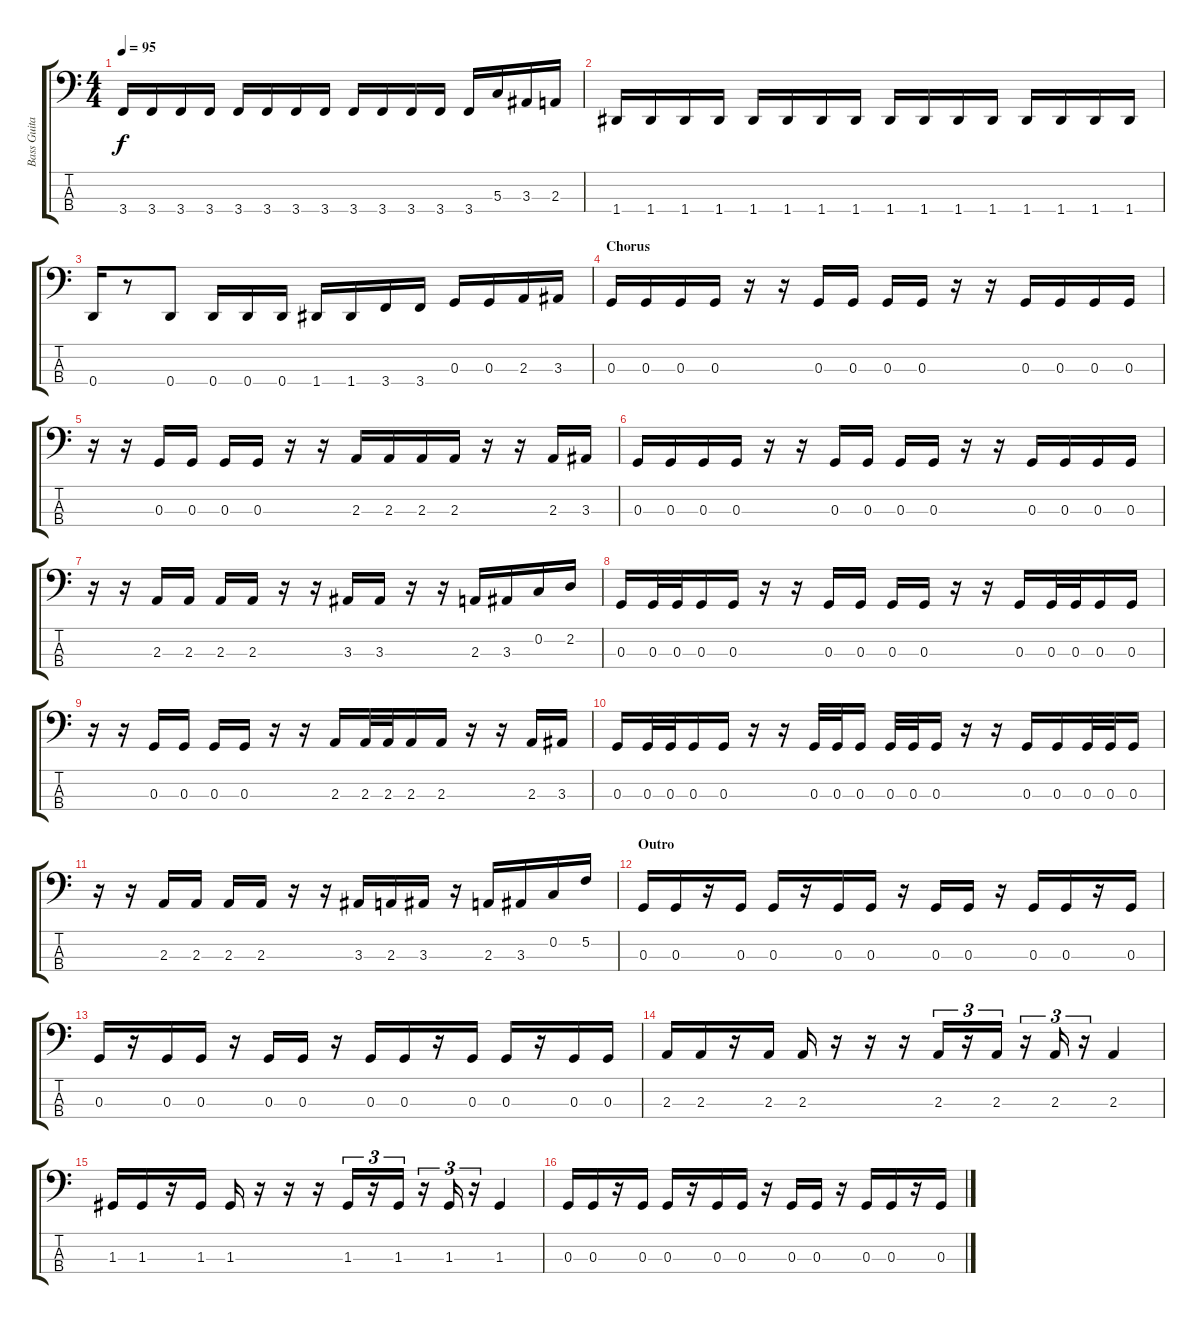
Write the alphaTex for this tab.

\track ("Bass Guitar" "Bass Guita") {instrument electricbassfinger}
\staff {score tabs}
\tuning (F2 C2 G1 D1) {hide}
\ts (4 4)
\tempo 95
\clef f4
\ks c
3.4.16{dy f} 3.4.16 3.4.16 3.4.16 3.4.16 3.4.16 3.4.16 3.4.16 3.4.16 3.4.16 3.4.16 3.4.16 3.4.16 5.3.16 3.3.16 2.3.16 |
1.4.16 1.4.16 1.4.16 1.4.16 1.4.16 1.4.16 1.4.16 1.4.16 1.4.16 1.4.16 1.4.16 1.4.16 1.4.16 1.4.16 1.4.16 1.4.16 |
0.4.16 r.8 0.4.8 0.4.16 0.4.16 0.4.16 1.4.16 1.4.16 3.4.16 3.4.16 0.3.16 0.3.16 2.3.16 3.3.16 |
\section ("" "Chorus")
0.3.16 0.3.16 0.3.16 0.3.16 r.16 r.16 0.3.16 0.3.16 0.3.16 0.3.16 r.16 r.16 0.3.16 0.3.16 0.3.16 0.3.16 |
r.16 r.16 0.3.16 0.3.16 0.3.16 0.3.16 r.16 r.16 2.3.16 2.3.16 2.3.16 2.3.16 r.16 r.16 2.3.16 3.3.16 |
0.3.16 0.3.16 0.3.16 0.3.16 r.16 r.16 0.3.16 0.3.16 0.3.16 0.3.16 r.16 r.16 0.3.16 0.3.16 0.3.16 0.3.16 |
r.16 r.16 2.3.16 2.3.16 2.3.16 2.3.16 r.16 r.16 3.3.16 3.3.16 r.16 r.16 2.3.16 3.3.16 0.2.16 2.2.16 |
0.3.16 0.3.32 0.3.32 0.3.16 0.3.16 r.16 r.16 0.3.16 0.3.16 0.3.16 0.3.16 r.16 r.16 0.3.16 0.3.32 0.3.32 0.3.16 0.3.16 |
r.16 r.16 0.3.16 0.3.16 0.3.16 0.3.16 r.16 r.16 2.3.16 2.3.32 2.3.32 2.3.16 2.3.16 r.16 r.16 2.3.16 3.3.16 |
0.3.16 0.3.32 0.3.32 0.3.16 0.3.16 r.16 r.16 0.3.32 0.3.32 0.3.16 0.3.32 0.3.32 0.3.16 r.16 r.16 0.3.16 0.3.16 0.3.32 0.3.32 0.3.16 |
r.16 r.16 2.3.16 2.3.16 2.3.16 2.3.16 r.16 r.16 3.3.16 2.3.16 3.3.16 r.16 2.3.16 3.3.16 0.2.16 5.2.16 |
\section ("" "Outro")
0.3.16 0.3.16 r.16 0.3.16 0.3.16 r.16 0.3.16 0.3.16 r.16 0.3.16 0.3.16 r.16 0.3.16 0.3.16 r.16 0.3.16 |
0.3.16 r.16 0.3.16 0.3.16 r.16 0.3.16 0.3.16 r.16 0.3.16 0.3.16 r.16 0.3.16 0.3.16 r.16 0.3.16 0.3.16 |
2.3.16 2.3.16 r.16 2.3.16 2.3.16 r.16 r.16 r.16 2.3.16{tu (3 2)} r.16{tu (3 2)} 2.3.16{tu (3 2)} r.16{tu (3 2)} 2.3.16{tu (3 2)} r.16{tu (3 2)} 2.3.4 |
1.3.16 1.3.16 r.16 1.3.16 1.3.16 r.16 r.16 r.16 1.3.16{tu (3 2)} r.16{tu (3 2)} 1.3.16{tu (3 2)} r.16{tu (3 2)} 1.3.16{tu (3 2)} r.16{tu (3 2)} 1.3.4 |
0.3.16 0.3.16 r.16 0.3.16 0.3.16 r.16 0.3.16 0.3.16 r.16 0.3.16 0.3.16 r.16 0.3.16 0.3.16 r.16 0.3.16
